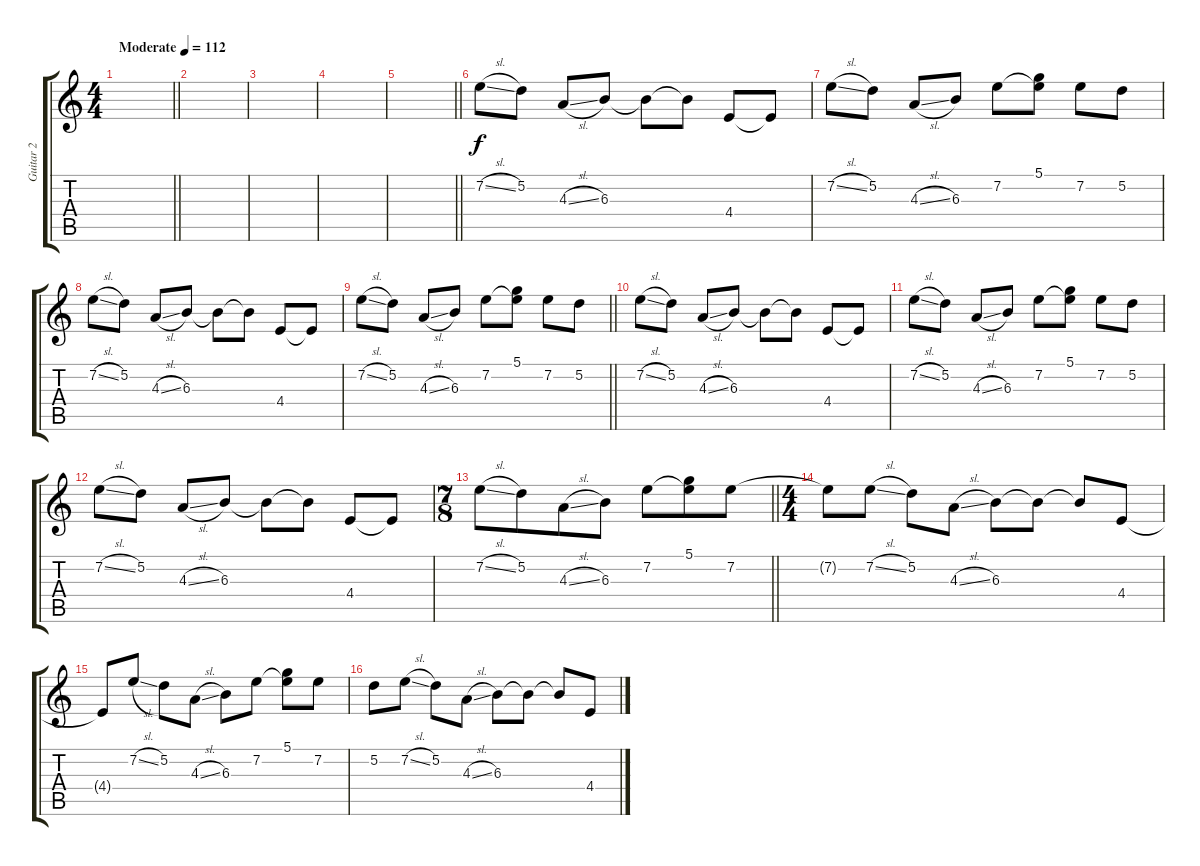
\track ("Guitar 2" "Guitar 2") {instrument distortionguitar}
\staff {score tabs}
\tuning (D4 A3 F3 C3 G2 C2) {hide}
\ts (4 4)
\tempo (112 "Moderate")
\clef g2
\barLineRight lightlight
\ks c
|
|
|
|
\barLineRight lightlight
|
7.2{sl}.8{volume 9 balance 10} 5.2.8 4.3{sl}.8 6.3.8 6.3{t}.8 6.3{t}.8 4.4.8 4.4{t}.8 |
7.2{sl}.8 5.2.8 4.3{sl}.8 6.3.8 7.2.8 (5.1 7.2{t}).8 7.2.8 5.2.8 |
7.2{sl}.8 5.2.8 4.3{sl}.8 6.3.8 6.3{t}.8 6.3{t}.8 4.4.8 4.4{t}.8 |
\barLineRight lightlight
7.2{sl}.8 5.2.8 4.3{sl}.8 6.3.8 7.2.8 (5.1 7.2{t}).8 7.2.8 5.2.8 |
7.2{sl}.8 5.2.8 4.3{sl}.8 6.3.8 6.3{t}.8 6.3{t}.8 4.4.8 4.4{t}.8 |
7.2{sl}.8 5.2.8 4.3{sl}.8 6.3.8 7.2.8 (5.1 7.2{t}).8 7.2.8 5.2.8 |
7.2{sl}.8 5.2.8 4.3{sl}.8 6.3.8 6.3{t}.8 6.3{t}.8 4.4.8 4.4{t}.8 |
\ts (7 8)
\barLineRight lightlight
7.2{sl}.8 5.2.8 4.3{sl}.8 6.3.8 7.2.8 (5.1 7.2{t}).8 7.2.8 |
\ts (4 4)
7.2{t}.8 7.2{sl}.8{volume 13} 5.2.8 4.3{sl}.8 6.3.8 6.3{t}.8 6.3{t}.8 4.4.8 |
4.4{t}.8 7.2{sl}.8 5.2.8 4.3{sl}.8 6.3.8 7.2.8 (5.1 7.2{t}).8 7.2.8 |
5.2.8 7.2{sl}.8 5.2.8 4.3{sl}.8 6.3.8 6.3{t}.8 6.3{t}.8 4.4.8
